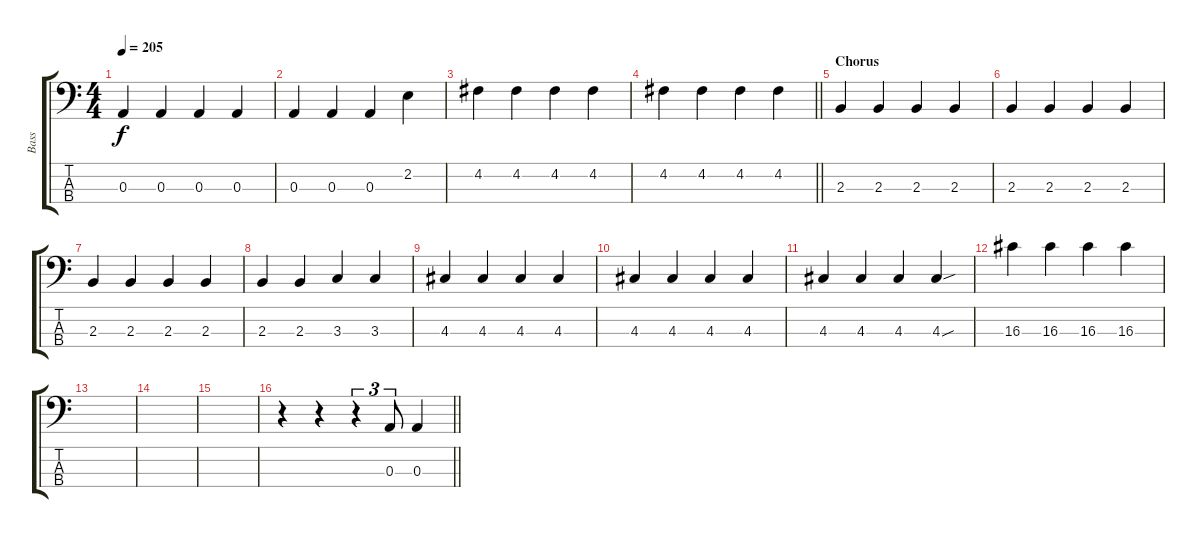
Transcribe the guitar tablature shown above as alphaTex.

\track ("Bass" "Bass") {instrument electricbasspick}
\staff {score tabs}
\tuning (G2 D2 A1 E1) {hide}
\ts (4 4)
\tempo 205
\clef f4
\ks c
0.3.4{dy f} 0.3.4 0.3.4 0.3.4 |
0.3.4 0.3.4 0.3.4 2.2.4 |
4.2.4 4.2.4 4.2.4 4.2.4 |
\barLineRight lightlight
4.2.4 4.2.4 4.2.4 4.2.4 |
\section ("" "Chorus")
2.3.4 2.3.4 2.3.4 2.3.4 |
2.3.4 2.3.4 2.3.4 2.3.4 |
2.3.4 2.3.4 2.3.4 2.3.4 |
2.3.4 2.3.4 3.3.4 3.3.4 |
4.3.4 4.3.4 4.3.4 4.3.4 |
4.3.4 4.3.4 4.3.4 4.3.4 |
4.3.4 4.3.4 4.3.4 4.3{sou}.4 |
16.3.4 16.3.4 16.3.4 16.3.4 |
|
|
|
\barLineRight lightlight
r.4 r.4 r.4{tu (3 2)} 0.3.8{tu (3 2)} 0.3.4
